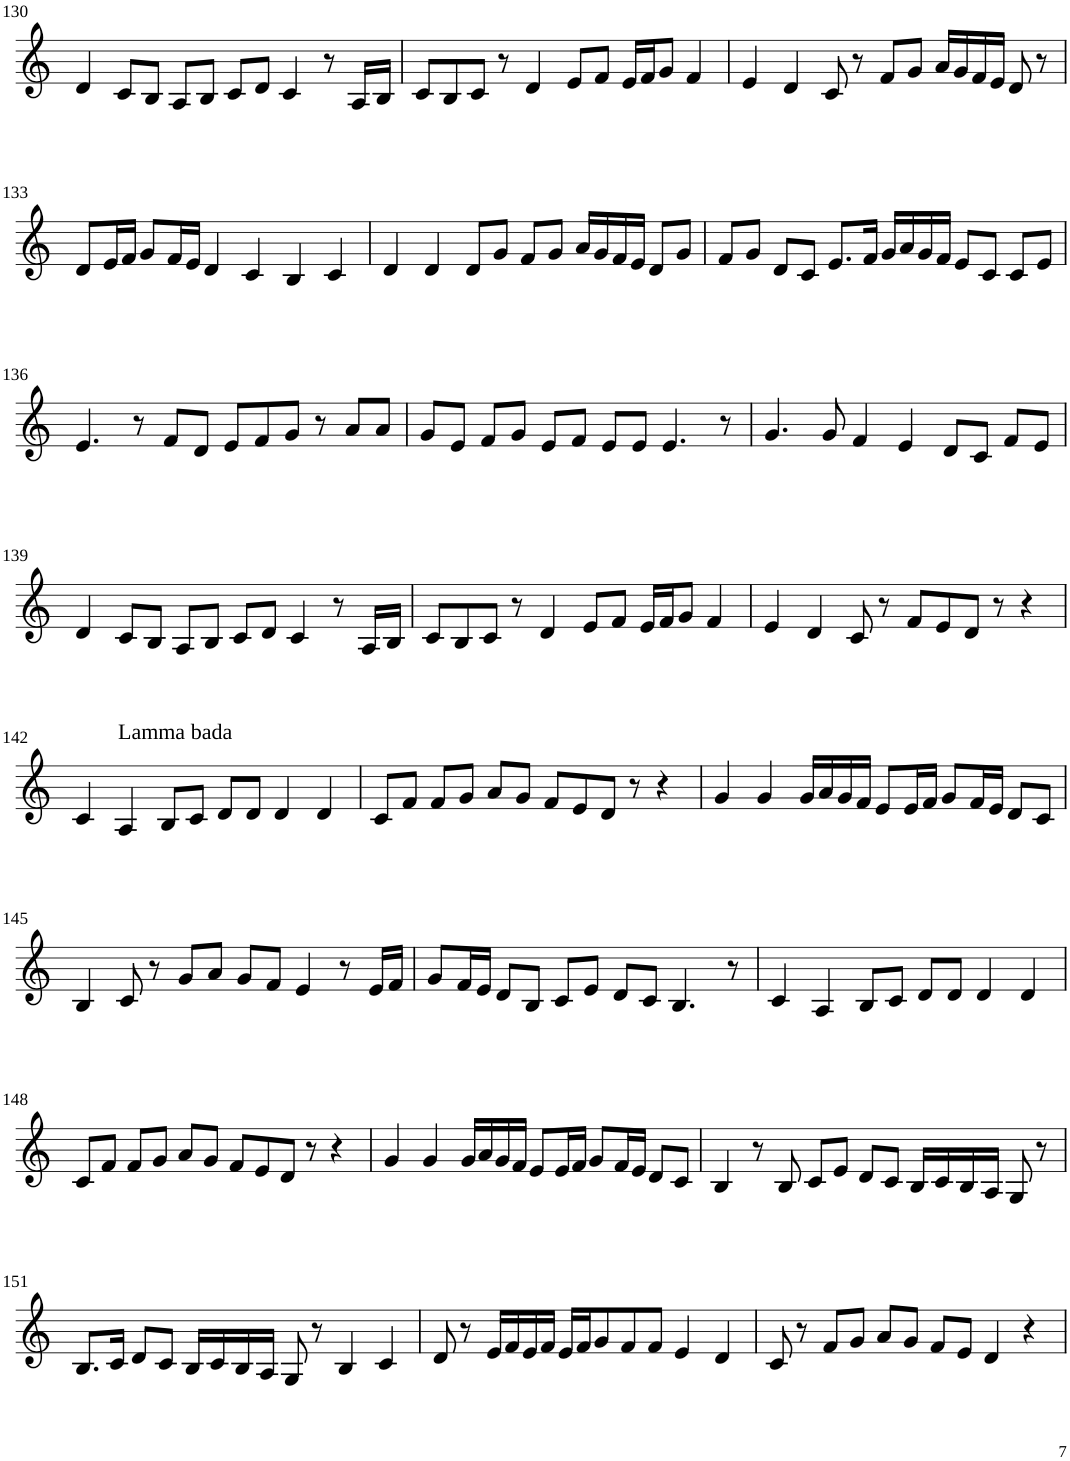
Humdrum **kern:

**kern
*part1
*staff1
*I"Violin
!!LO:PB:g=z
*clefG2
*k[]
*M6/4
=130
4d/
8c/L
8B/J
8A/L
8B/J
8c/L
8d/J
4c/
8r
16A/LL
16B/JJ
=131
8c/L
8B/
8c/J
8r
4d/
8e/L
8f/J
16e/LL
16f/J
8g/J
4f/
=132
4e/
4d/
8c/
8r
8f/L
8g/J
16a/LL
16g/
16f/
16e/JJ
8d/
8r
!!LO:LB:g=z
=133
8d/L
16e/L
16f/JJ
8g/L
16f/L
16e/JJ
4d/
4c/
4B/
4c/
=134
4d/
4d/
8d/L
8g/J
8f/L
8g/J
16a/LL
16g/
16f/
16e/JJ
8d/L
8g/J
=135
8f/L
8g/J
8d/L
8c/J
8.e/L
16f/Jk
16g/LL
16a/
16g/
16f/JJ
8e/L
8c/J
8c/L
8e/J
!!LO:LB:g=z
=136
4.e/
8r
8f/L
8d/J
8e/L
8f/
8g/J
8r
8a/L
8a/J
=137
8g/L
8e/J
8f/L
8g/J
8e/L
8f/J
8e/L
8e/J
4.e/
8r
=138
4.g/
8g/
4f/
4e/
8d/L
8c/J
8f/L
8e/J
!!LO:LB:g=z
=139
4d/
8c/L
8B/J
8A/L
8B/J
8c/L
8d/J
4c/
8r
16A/LL
16B/JJ
=140
8c/L
8B/
8c/J
8r
4d/
8e/L
8f/J
16e/LL
16f/J
8g/J
4f/
=141
4e/
4d/
8c/
8r
8f/L
8e/
8d/J
8r
4r
!!LO:LB:g=z
=142
4c/
!LO:TX:a:t=Lamma bada
4A/
8B/L
8c/J
8d/L
8d/J
4d/
4d/
=143
8c/L
8f/J
8f/L
8g/J
8a/L
8g/J
8f/L
8e/
8d/J
8r
4r
=144
4g/
4g/
16g/LL
16a/
16g/
16f/JJ
8e/L
16e/L
16f/JJ
8g/L
16f/L
16e/JJ
8d/L
8c/J
!!LO:LB:g=z
=145
4B/
8c/
8r
8g/L
8a/J
8g/L
8f/J
4e/
8r
16e/LL
16f/JJ
=146
8g/L
16f/L
16e/JJ
8d/L
8B/J
8c/L
8e/J
8d/L
8c/J
4.B/
8r
=147
4c/
4A/
8B/L
8c/J
8d/L
8d/J
4d/
4d/
!!LO:LB:g=z
=148
8c/L
8f/J
8f/L
8g/J
8a/L
8g/J
8f/L
8e/
8d/J
8r
4r
=149
4g/
4g/
16g/LL
16a/
16g/
16f/JJ
8e/L
16e/L
16f/JJ
8g/L
16f/L
16e/JJ
8d/L
8c/J
=150
4B/
8r
8B/
8c/L
8e/J
8d/L
8c/J
16B/LL
16c/
16B/
16A/JJ
8G/
8r
!!LO:LB:g=z
=151
8.B/L
16c/Jk
8d/L
8c/J
16B/LL
16c/
16B/
16A/JJ
8G/
8r
4B/
4c/
=152
8d/
8r
16e/LL
16f/
16e/
16f/JJ
16e/LL
16f/J
8g/
8f/
8f/J
4e/
4d/
=153
8c/
8r
8f/L
8g/J
8a/L
8g/J
8f/L
8e/J
4d/
4r
=
*-
